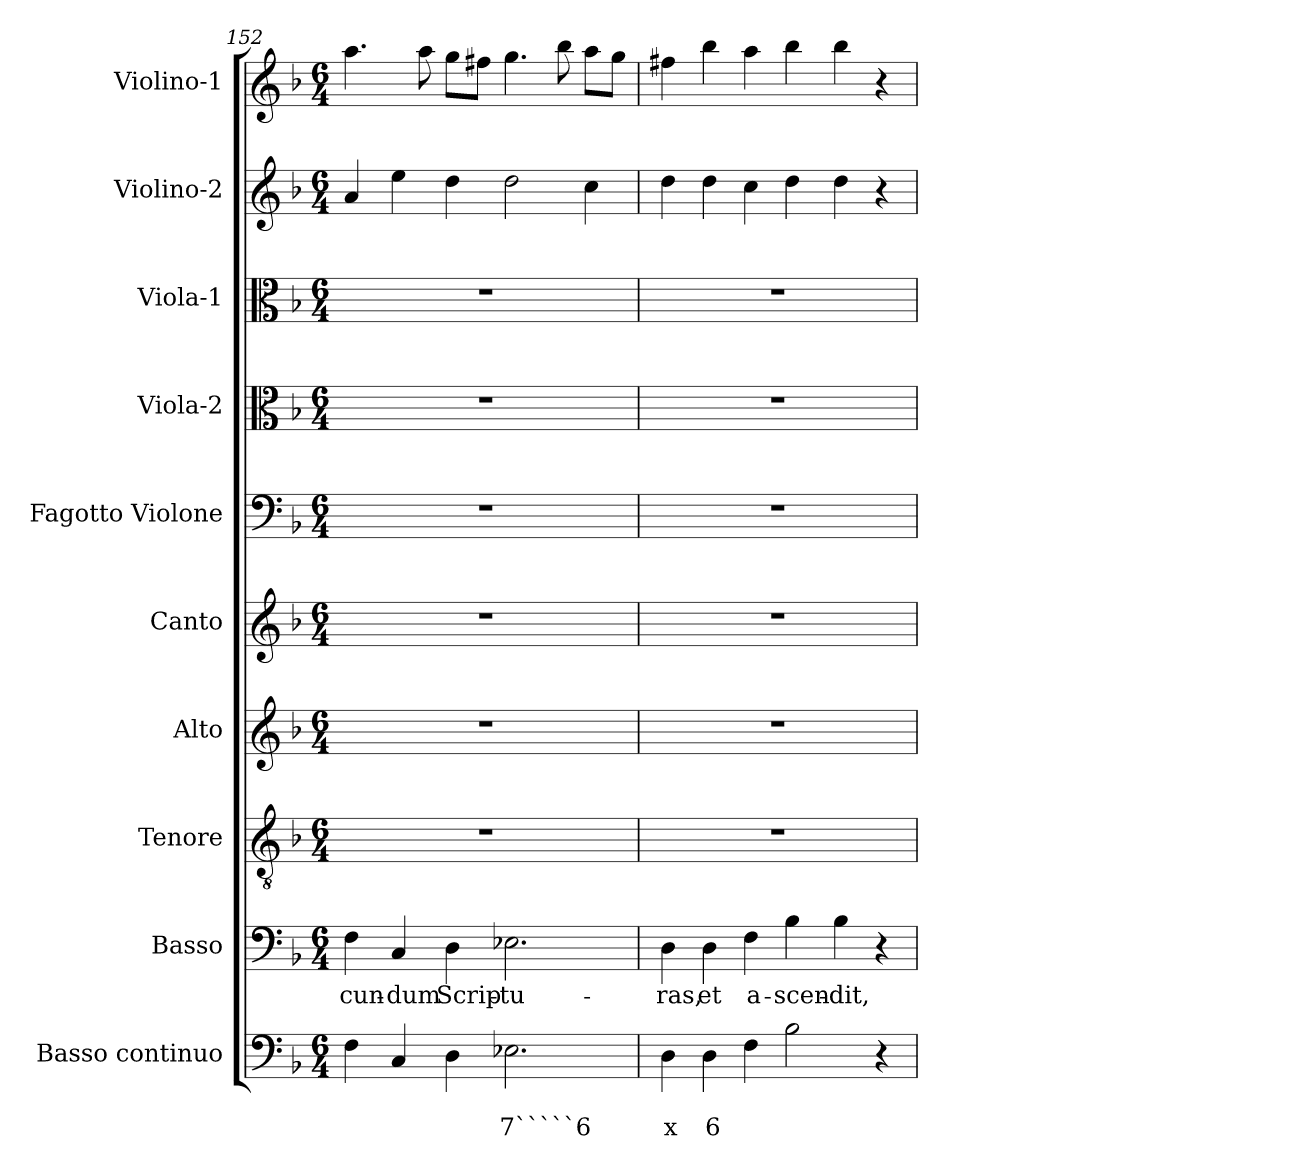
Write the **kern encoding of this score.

**kern	**text	**text	**kern	**text	**kern	**kern	**kern	**kern	**kern	**kern	**kern	**kern
*part10	*part10	*part10	*part9	*part9	*part8	*part7	*part6	*part5	*part4	*part3	*part2	*part1
*staff10	*staff10	*staff10	*staff9	*staff9	*staff8	*staff7	*staff6	*staff5	*staff4	*staff3	*staff2	*staff1
*I"Basso continuo	*	*	*I"Basso	*	*I"Tenore	*I"Alto	*I"Canto	*I"Fagotto Violone	*I"Viola-2	*I"Viola-1	*I"Violino-2	*I"Violino-1
!!LO:PB:g=z
*clefF4	*	*	*clefF4	*	*clefGv2	*clefG2	*clefG2	*clefF4	*clefC3	*clefC3	*clefG2	*clefG2
*k[b-]	*	*	*k[b-]	*	*k[b-]	*k[b-]	*k[b-]	*k[b-]	*k[b-]	*k[b-]	*k[b-]	*k[b-]
*F:	*	*	*F:	*	*F:	*F:	*F:	*F:	*F:	*F:	*F:	*F:
*M6/4	*	*	*M6/4	*	*M6/4	*M6/4	*M6/4	*M6/4	*M6/4	*M6/4	*M6/4	*M6/4
=152	=152	=152	=152	=152	=152	=152	=152	=152	=152	=152	=152	=152
!	!	!	!	!LO:LY:b	!	!	!	!	!	!	!	!
4F\	.	.	4F\	-cun-	1.r	1.r	1.r	1.r	1.r	1.r	4a/	4.aa\
!	!	!	!	!LO:LY:b	!	!	!	!	!	!	!	!
4C/	.	.	4C/	-dum	.	.	.	.	.	.	4ee\	.
.	.	.	.	.	.	.	.	.	.	.	.	8aa\
!	!	!	!	!LO:LY:b	!	!	!	!	!	!	!	!
4D\	.	.	4D\	Scrip-	.	.	.	.	.	.	4dd\	8gg\L
.	.	.	.	.	.	.	.	.	.	.	.	8ff#X\J
!	!	!LO:LY:b	!	!	!	!	!	!	!	!	!	!
!	!	!	!	!LO:LY:b	!	!	!	!	!	!	!	!
2.E-X\	.	7`````6	2.E-X\	-tu-	.	.	.	.	.	.	2dd\	4.gg\
.	.	.	.	.	.	.	.	.	.	.	.	8bb-\
.	.	.	.	.	.	.	.	.	.	.	4cc\	8aa\L
.	.	.	.	.	.	.	.	.	.	.	.	8gg\J
=153	=153	=153	=153	=153	=153	=153	=153	=153	=153	=153	=153	=153
!	!	!LO:LY:b	!	!	!	!	!	!	!	!	!	!
!	!	!	!	!LO:LY:b	!	!	!	!	!	!	!	!
4D\	.	x	4D\	-ras,	1.r	1.r	1.r	1.r	1.r	1.r	4dd\	4ff#X\
!	!	!LO:LY:b	!	!	!	!	!	!	!	!	!	!
!	!	!	!	!LO:LY:b	!	!	!	!	!	!	!	!
4D\	.	6	4D\	et	.	.	.	.	.	.	4dd\	4bb-\
!	!	!	!	!LO:LY:b	!	!	!	!	!	!	!	!
4F\	.	.	4F\	a-	.	.	.	.	.	.	4cc\	4aa\
!	!	!	!	!LO:LY:b	!	!	!	!	!	!	!	!
2B-\	.	.	4B-\	-scen-	.	.	.	.	.	.	4dd\	4bb-\
!	!	!	!	!LO:LY:b	!	!	!	!	!	!	!	!
.	.	.	4B-\	-dit,	.	.	.	.	.	.	4dd\	4bb-\
4r	.	.	4r	.	.	.	.	.	.	.	4r	4r
=	=	=	=	=	=	=	=	=	=	=	=	=
*-	*-	*-	*-	*-	*-	*-	*-	*-	*-	*-	*-	*-
